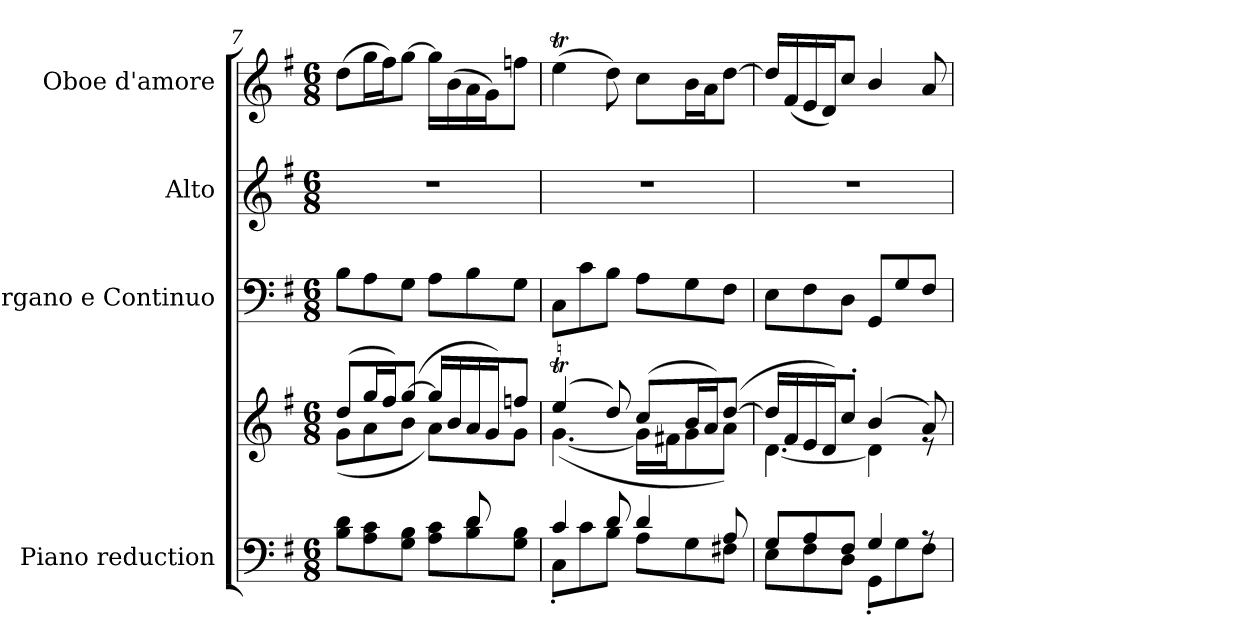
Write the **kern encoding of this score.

**kern	**kern	**kern	**kern	**kern
*part4	*part4	*part3	*part2	*part1
*staff5	*staff4	*staff3	*staff2	*staff1
*I"Piano reduction	*	*I"Organo e Continuo	*I"Alto	*I"Oboe d'amore
*I'Pno	*	*	*	*I'Ob
*clefF4	*clefG2	*clefF4	*clefG2	*clefG2
*k[f#]	*k[f#]	*k[f#]	*k[f#]	*k[f#]
*M6/8	*M6/8	*M6/8	*M6/8	*M6/8
=7	=7	=7	=7	=7
*^	*^	*	*	*
2ryy	8B\ 8d\L	(>8dd/L	(>8g\L	8B\L	2.r	(>8dd\L
.	8A\ 8c\	16gg/L	8a\	8A\	.	16gg\L
.	.	16ff#/J)	.	.	.	16ff#\J)
.	8G\ 8B\J	(>[8gg/J	8b\J	8G\J	.	[8gg\J
.	8A\ 8c\L	16gg/LL]	8a\L)	8A\L	.	16gg\LL]
.	.	16b/	.	.	.	(>16b\
(<8d/	8B\ 8d\	16a/	8ryy	8B\	.	16a\
.	.	16g/J)	.	.	.	16g\J)
8ryy	8G\ 8B\J	8ffn/J	8g\J)	8G\J	.	8ffn\J
=8	=8	=8	=8	=8	=8	=8
4c/	8C'\L	(>4eet/	(<[4.g\	8C\L	2.r	(>4eeT\
.	8c\	.	.	8c\	.	.
8d/	8B\J	8dd/)	.	8B\J	.	8dd\)
4d/	8A\L	(>8cc/L	16g\LL]	8A\L	.	8cc\L
.	.	.	16f#X\J	.	.	.
.	8G\	16b/L	8g\	8G\	.	16b\L
.	.	16a/J)	.	.	.	16a\J
8A/	8F#X\J	(>[8dd/J	8a\J)	8F#\J	.	[8dd\J
=9	=9	=9	=9	=9	=9	=9
8G/L	8E\L	16dd/LL]	[4.d\	8E\L	2.r	16dd/LL]
.	.	16f#/	.	.	.	(<16f#/
8A/	8F#\	16e/	.	8F#\	.	16e/
.	.	16d/J)	.	.	.	16d/J)
8F#/J	8D\J	8cc'/J	.	8D\J	.	8cc/J
4G/	8GG'\L	(>4b/	4d\]	8GG/L	.	4b/
.	8G\	.	.	8G/	.	.
8rA	8F#\J	8a/)	8re	8F#/J	.	8a/
*v	*v	*	*	*	*	*
*	*v	*v	*	*	*
=	=	=	=	=
*-	*-	*-	*-	*-
